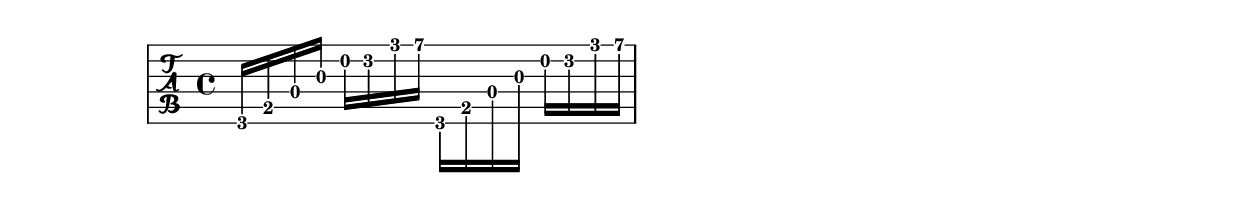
% DO NOT EDIT this file manually; it is automatically
% generated from Documentation/snippets/new
% Make any changes in Documentation/snippets/new/
% and then run scripts/auxiliar/makelsr.py
%
% This file is in the public domain.
%% Note: this file works from version 2.14.0
\version "2.14.0"

\header {
%% Translation of GIT committish: 8b93de6ce951b7b14bc7818f31019524295b990f
  texidoces = "
La dirección de las plicas se contola de la misma forma en la
tablatura que en la notación tradicional. Las barras se pueden
poner horizontales, como se muestra en este ejemplo.

"
  doctitlees = "Comportamiento de las plicas y las barras de corchea en tablaturas"


%% Translation of GIT committish: 0a868be38a775ecb1ef935b079000cebbc64de40
  texidocde = "
Die Richtung von Hälsen wird in Tabulaturen genauso wie in normaler Notation
eingestellt.  Balken können horizontal eingestellt werden, wie das Beispiel
zeigt.

"
  doctitlede = "Hals- und Balkenverhalten in einer Tabulatur"

%% Translation of GIT committish: 718fa63a806b2ae307f320e250bc83236e9cd136

  texidocfr = "
La direction des hampes se gère dans les tablatures tout comme en
notation traditionnelle.  Les ligatures peuvent être mises à l'horizontale
comme le montre cet exemple.

"
  doctitlefr = "Hampes et ligatures en mode tablature"


  lsrtags = "fretted-strings"
  texidoc = "
The direction of stems is controlled the same way in tablature as in
traditional notation.  Beams can be made horizontal, as shown in this
example.
"
  doctitle = "Stem and beam behavior in tablature"
} % begin verbatim


\new TabStaff {
  \relative c {
    \tabFullNotation
    g16 b d g b d g b
    \stemDown
    \override Beam #'concaveness = #10000
    g,,16 b d g b d g b
  }
}
